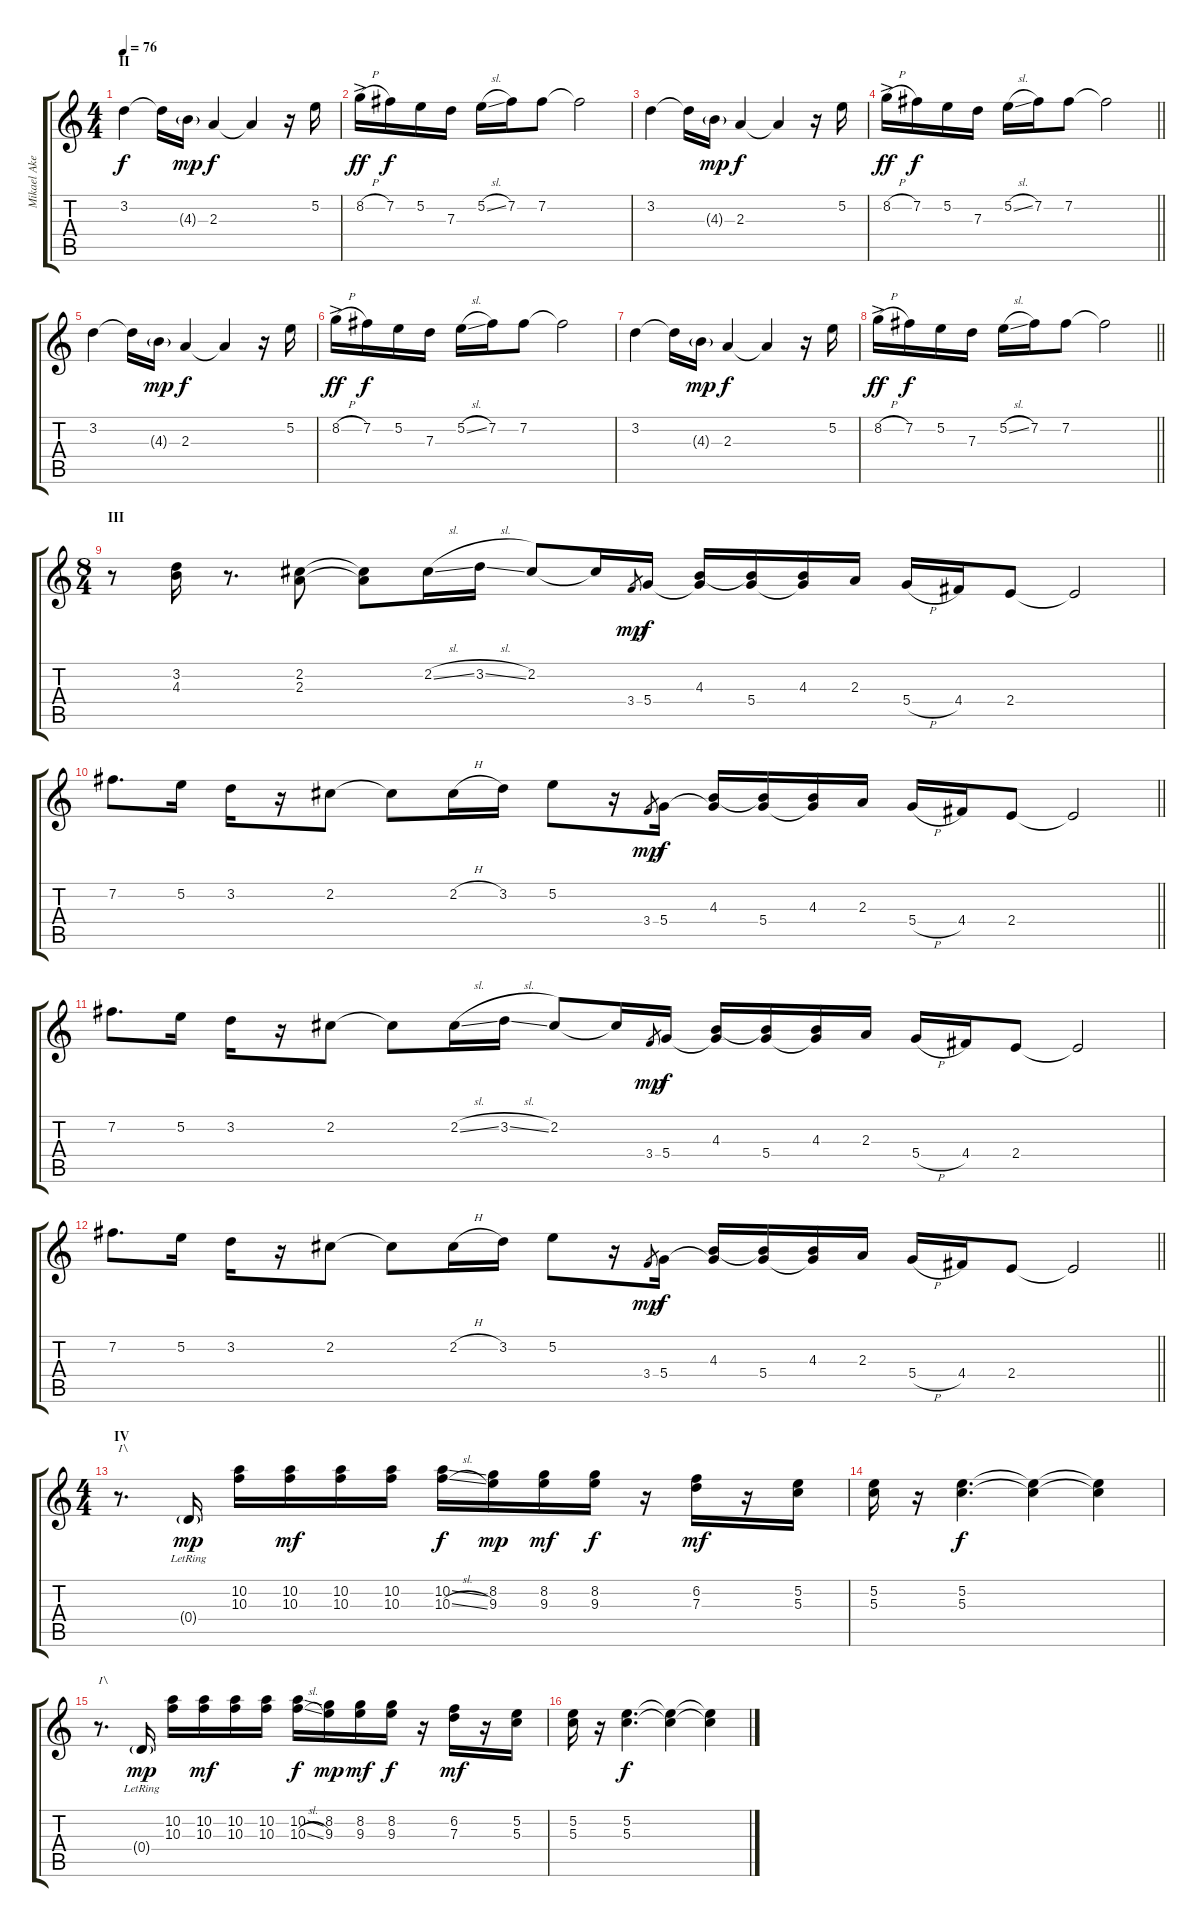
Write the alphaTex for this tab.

\track ("Mikael Akerfeldt" "Mikael Ake") {instrument acousticguitarnylon}
\staff {score tabs}
\tuning (E4 B3 G3 D3 A2 E2) {hide}
\ts (4 4)
\section ("" "II")
\tempo 76
\clef g2
\ks c
3.2.4{dy f} 3.2{t}.16 4.3{g}.16{dy mp} 2.3.4{dy f} 2.3{t}.4 r.16 5.2.16 |
8.2{h ac}.16{dy ff} 7.2.16{dy f} 5.2.16 7.3.16 5.2{sl}.16 7.2.16 7.2.8 7.2{t}.2 |
3.2.4 3.2{t}.16 4.3{g}.16{dy mp} 2.3.4{dy f} 2.3{t}.4 r.16 5.2.16 |
\barLineRight lightlight
8.2{h ac}.16{dy ff} 7.2.16{dy f} 5.2.16 7.3.16 5.2{sl}.16 7.2.16 7.2.8 7.2{t}.2 |
3.2.4 3.2{t}.16 4.3{g}.16{dy mp} 2.3.4{dy f} 2.3{t}.4 r.16 5.2.16 |
8.2{h ac}.16{dy ff} 7.2.16{dy f} 5.2.16 7.3.16 5.2{sl}.16 7.2.16 7.2.8 7.2{t}.2 |
3.2.4 3.2{t}.16 4.3{g}.16{dy mp} 2.3.4{dy f} 2.3{t}.4 r.16 5.2.16 |
\barLineRight lightlight
8.2{h ac}.16{dy ff} 7.2.16{dy f} 5.2.16 7.3.16 5.2{sl}.16 7.2.16 7.2.8 7.2{t}.2 |
\ts (8 4)
\section ("" "III")
r.8 (3.2 4.3).16 r.8{d} (2.2 2.3).8 (2.2{t} 2.3{t}).8 2.2{sl}.16 3.2{sl}.16 2.2.8 2.2{t}.16 3.4.8{gr dy mp} 5.4.16{dy f} (4.3 5.4{t}).16 (4.3{t} 5.4).16 (4.3 5.4{t}).16 2.3.16 5.4{h}.16 4.4.16 2.4.8 2.4{t}.2 |
\barLineRight lightlight
7.2.8{d} 5.2.16 3.2.16 r.16 2.2.8 2.2{t}.8 2.2{h}.16 3.2.16 5.2.8 r.16 3.4.8{gr dy mp} 5.4.16{dy f} (4.3 5.4{t}).16 (4.3{t} 5.4).16 (4.3 5.4{t}).16 2.3.16 5.4{h}.16 4.4.16 2.4.8 2.4{t}.2 |
7.2.8{d} 5.2.16 3.2.16 r.16 2.2.8 2.2{t}.8 2.2{sl}.16 3.2{sl}.16 2.2.8 2.2{t}.16 3.4.8{gr dy mp} 5.4.16{dy f} (4.3 5.4{t}).16 (4.3{t} 5.4).16 (4.3 5.4{t}).16 2.3.16 5.4{h}.16 4.4.16 2.4.8 2.4{t}.2 |
\barLineRight lightlight
7.2.8{d} 5.2.16 3.2.16 r.16 2.2.8 2.2{t}.8 2.2{h}.16 3.2.16 5.2.8 r.16 3.4.8{gr dy mp} 5.4.16{dy f} (4.3 5.4{t}).16 (4.3{t} 5.4).16 (4.3 5.4{t}).16 2.3.16 5.4{h}.16 4.4.16 2.4.8 2.4{t}.2 |
\ts (4 4)
\section ("" "IV")
r.8{d txt "I\\"} 0.4{g lr}.16{dy mp} (10.2 10.3).16 (10.2 10.3).16{dy mf} (10.2 10.3).16 (10.2 10.3).16 (10.2{ss} 10.3{sl}).16{dy f} (8.2 9.3).16{dy mp} (8.2 9.3).16{dy mf} (8.2 9.3).16{dy f} r.16 (6.2 7.3).16{dy mf} r.16 (5.2 5.3).16 |
(5.2 5.3).16 r.16 (5.2 5.3).4{d dy f} (5.2{t} 5.3{t}).4 (5.2{t} 5.3{t}).4 |
r.8{d txt "I\\"} 0.4{g lr}.16{dy mp} (10.2 10.3).16 (10.2 10.3).16{dy mf} (10.2 10.3).16 (10.2 10.3).16 (10.2{ss} 10.3{sl}).16{dy f} (8.2 9.3).16{dy mp} (8.2 9.3).16{dy mf} (8.2 9.3).16{dy f} r.16 (6.2 7.3).16{dy mf} r.16 (5.2 5.3).16 |
(5.2 5.3).16 r.16 (5.2 5.3).4{d dy f} (5.2{t} 5.3{t}).4 (5.2{t} 5.3{t}).4
